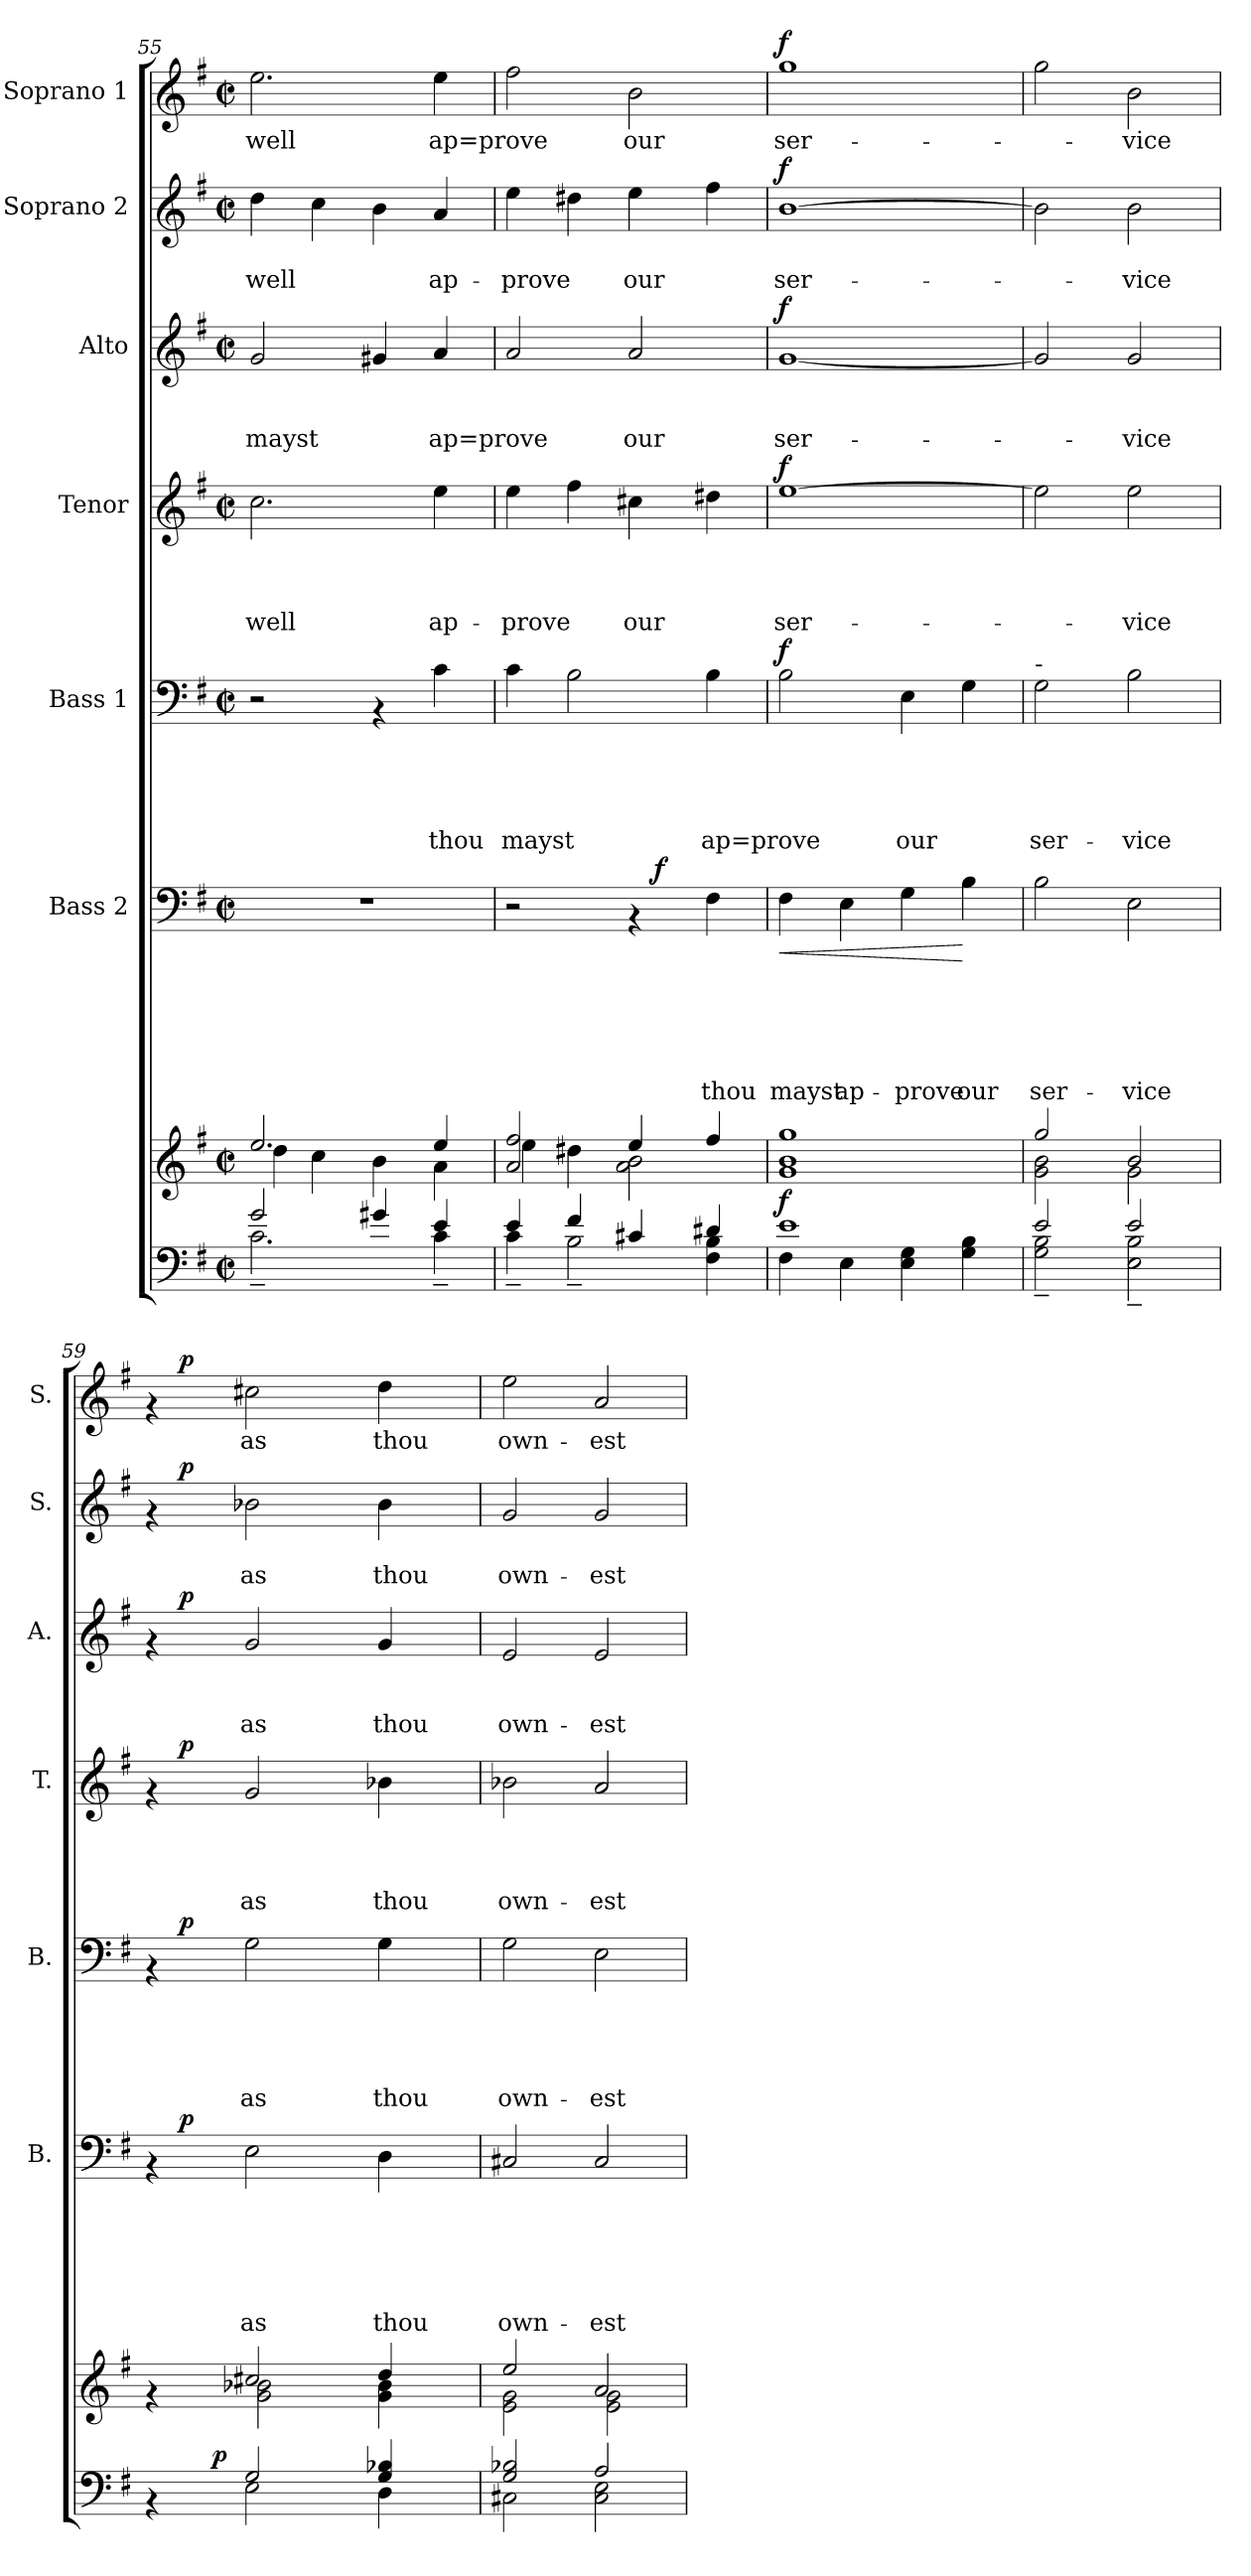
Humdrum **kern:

**kern	**dynam	**kern	**kern	**text	**text	**text	**text	**text	**text	**dynam	**kern	**text	**text	**text	**text	**text	**dynam	**kern	**text	**text	**text	**text	**dynam	**kern	**text	**text	**text	**dynam	**kern	**text	**text	**dynam	**kern	**text	**dynam
*part8	*part8	*part7	*part6	*part6	*part6	*part6	*part6	*part6	*part6	*part6	*part5	*part5	*part5	*part5	*part5	*part5	*part5	*part4	*part4	*part4	*part4	*part4	*part4	*part3	*part3	*part3	*part3	*part3	*part2	*part2	*part2	*part2	*part1	*part1	*part1
*staff8	*staff8	*staff7	*staff6	*staff6	*staff6	*staff6	*staff6	*staff6	*staff6	*staff6	*staff5	*staff5	*staff5	*staff5	*staff5	*staff5	*staff5	*staff4	*staff4	*staff4	*staff4	*staff4	*staff4	*staff3	*staff3	*staff3	*staff3	*staff3	*staff2	*staff2	*staff2	*staff2	*staff1	*staff1	*staff1
*	*	*	*I"Bass 2	*	*	*	*	*	*	*	*I"Bass 1	*	*	*	*	*	*	*I"Tenor	*	*	*	*	*	*I"Alto	*	*	*	*	*I"Soprano 2	*	*	*	*I"Soprano 1	*	*
*	*	*	*I'B.	*	*	*	*	*	*	*	*I'B.	*	*	*	*	*	*	*I'T.	*	*	*	*	*	*I'A.	*	*	*	*	*I'S.	*	*	*	*I'S.	*	*
*clefF4	*	*clefG2	*clefF4	*	*	*	*	*	*	*	*clefF4	*	*	*	*	*	*	*clefG2	*	*	*	*	*	*clefG2	*	*	*	*	*clefG2	*	*	*	*clefG2	*	*
*k[f#]	*	*k[f#]	*k[f#]	*	*	*	*	*	*	*	*k[f#]	*	*	*	*	*	*	*k[f#]	*	*	*	*	*	*k[f#]	*	*	*	*	*k[f#]	*	*	*	*k[f#]	*	*
*G:	*	*G:	*G:	*	*	*	*	*	*	*	*G:	*	*	*	*	*	*	*G:	*	*	*	*	*	*G:	*	*	*	*	*G:	*	*	*	*G:	*	*
*M2/2	*	*M2/2	*M2/2	*	*	*	*	*	*	*	*M2/2	*	*	*	*	*	*	*M2/2	*	*	*	*	*	*M2/2	*	*	*	*	*M2/2	*	*	*	*M2/2	*	*
*met(c|)	*	*met(c|)	*met(c|)	*	*	*	*	*	*	*	*met(c|)	*	*	*	*	*	*	*met(c|)	*	*	*	*	*	*met(c|)	*	*	*	*	*met(c|)	*	*	*	*met(c|)	*	*
=55	=55	=55	=55	=55	=55	=55	=55	=55	=55	=55	=55	=55	=55	=55	=55	=55	=55	=55	=55	=55	=55	=55	=55	=55	=55	=55	=55	=55	=55	=55	=55	=55	=55	=55	=55
*^	*	*^	*	*	*	*	*	*	*	*	*	*	*	*	*	*	*	*	*	*	*	*	*	*	*	*	*	*	*	*	*	*	*	*	*
!	!	!	!	!	!	!	!	!	!	!	!	!	!	!	!	!	!	!	!	!	!	!	!	!LO:LY:b	!	!	!	!	!LO:LY:b	!	!	!	!LO:LY:b	!	!	!LO:LY:b	!
2g/	2.c~>\	.	2.ee/	4dd\	1r	.	.	.	.	.	.	.	2r	.	.	.	.	.	.	2.cc\	.	.	.	well	.	2g/	.	.	mayst	.	4dd\	.	well	.	2.ee\	well	.
.	.	.	.	4cc\	.	.	.	.	.	.	.	.	.	.	.	.	.	.	.	.	.	.	.	.	.	.	.	.	.	.	4cc\	.	.	.	.	.	.
4g#X/	.	.	.	4b\	.	.	.	.	.	.	.	.	4rAA	.	.	.	.	.	.	.	.	.	.	.	.	4g#X/	.	.	.	.	4b\	.	.	.	.	.	.
!	!	!	!	!	!	!	!	!	!	!	!	!	!	!	!	!	!	!LO:LY:b	!	!	!	!	!	!LO:LY:b	!	!	!	!	!LO:LY:b	!	!	!	!LO:LY:b	!	!	!LO:LY:b	!
4e/	4c~>\	.	4ee/	4a\	.	.	.	.	.	.	.	.	4c\	.	.	.	.	thou	.	4ee\	.	.	.	ap-	.	4a/	.	.	ap=prove	.	4a/	.	ap-	.	4ee\	ap=prove	.
=56	=56	=56	=56	=56	=56	=56	=56	=56	=56	=56	=56	=56	=56	=56	=56	=56	=56	=56	=56	=56	=56	=56	=56	=56	=56	=56	=56	=56	=56	=56	=56	=56	=56	=56	=56	=56	=56
!	!	!	!	!	!	!	!	!	!	!	!	!	!	!	!	!	!	!LO:LY:b	!	!	!	!	!	!LO:LY:b	!	!	!	!	!	!	!	!	!LO:LY:b	!	!	!	!
*	*	*	*	*	*^	*	*	*	*	*	*	*	*	*	*	*	*	*	*	*	*	*	*	*	*	*	*	*	*	*	*	*	*	*	*	*	*
4e/	4c~>\	.	2a/ 2ff#/	4ee\	2r	2ryy	.	.	.	.	.	.	.	4c\	.	.	.	.	mayst	.	4ee\	.	.	.	-prove	.	2a/	.	.	.	.	4ee\	.	-prove	.	2ff#\	.	.
4f#/	2B~>\	.	.	4dd#X\	.	.	.	.	.	.	.	.	.	2B\	.	.	.	.	.	.	4ff#\	.	.	.	.	.	.	.	.	.	.	4dd#X\	.	.	.	.	.	.
!	!	!	!	!	!	!	!	!	!	!	!	!	!	!	!	!	!	!	!	!	!	!	!	!	!LO:LY:b	!	!	!	!	!LO:LY:b	!	!	!	!LO:LY:b	!	!	!LO:LY:b	!
4c#X/	.	.	4ee/	2a\ 2b\	4rAA	16ryy	.	.	.	.	.	.	.	.	.	.	.	.	.	.	4cc#X\	.	.	.	our	.	2a/	.	.	our	.	4ee\	.	our	.	2b\	our	.
!	!	!	!	!	!	!	!	!	!	!	!	!	!LO:DY:a	!	!	!	!	!	!	!	!	!	!	!	!	!	!	!	!	!	!	!	!	!	!	!	!	!
.	.	.	.	.	.	4..ryy	.	.	.	.	.	.	f	.	.	.	.	.	.	.	.	.	.	.	.	.	.	.	.	.	.	.	.	.	.	.	.	.
!	!	!	!	!	!	!	!	!	!	!	!	!LO:LY:b	!	!	!	!	!	!	!LO:LY:b	!	!	!	!	!	!	!	!	!	!	!	!	!	!	!	!	!	!	!
4d#X/	4F#\ 4B\	.	4ff#/	.	4F#\	.	.	.	.	.	.	thou	.	4B\	.	.	.	.	ap=prove	.	4dd#X\	.	.	.	.	.	.	.	.	.	.	4ff#\	.	.	.	.	.	.
*	*	*	*v	*v	*	*	*	*	*	*	*	*	*	*	*	*	*	*	*	*	*	*	*	*	*	*	*	*	*	*	*	*	*	*	*	*	*	*
=57	=57	=57	=57	=57	=57	=57	=57	=57	=57	=57	=57	=57	=57	=57	=57	=57	=57	=57	=57	=57	=57	=57	=57	=57	=57	=57	=57	=57	=57	=57	=57	=57	=57	=57	=57	=57	=57
!	!	!LO:DY:a	!	!	!	!	!	!	!	!	!LO:LY:b	!LO:HP:b	!	!	!	!	!	!	!LO:DY:a	!	!	!	!	!LO:LY:b	!LO:DY:a	!	!	!	!LO:LY:b	!LO:DY:a	!	!	!LO:LY:b	!LO:DY:a	!	!LO:LY:b	!LO:DY:a
*	*	*	*	*v	*v	*	*	*	*	*	*	*	*	*	*	*	*	*	*	*	*	*	*	*	*	*	*	*	*	*	*	*	*	*	*	*	*
1e	4F#\	f	1g 1b 1gg	4F#\	.	.	.	.	.	mayst	<	2B\	.	.	.	.	.	f	[>1ee	.	.	.	ser-	f	[>1g	.	.	ser-	f	[>1b	.	ser-	f	1gg	ser-	f
!	!	!	!	!	!	!	!	!	!	!LO:LY:b	!	!	!	!	!	!	!	!	!	!	!	!	!	!	!	!	!	!	!	!	!	!	!	!	!	!
.	4E\	.	.	4E\	.	.	.	.	.	ap-	.	.	.	.	.	.	.	.	.	.	.	.	.	.	.	.	.	.	.	.	.	.	.	.	.	.
!	!	!	!	!	!	!	!	!	!	!LO:LY:b	!	!	!	!	!	!	!LO:LY:b	!	!	!	!	!	!	!	!	!	!	!	!	!	!	!	!	!	!	!
.	4E\ 4G\	.	.	4G\	.	.	.	.	.	-prove	.	4E\	.	.	.	.	our	.	.	.	.	.	.	.	.	.	.	.	.	.	.	.	.	.	.	.
!	!	!	!	!	!	!	!	!	!	!LO:LY:b	!	!	!	!	!	!	!	!	!	!	!	!	!	!	!	!	!	!	!	!	!	!	!	!	!	!
.	4G\ 4B\	.	.	4B\	.	.	.	.	.	our	[	4G\	.	.	.	.	.	.	.	.	.	.	.	.	.	.	.	.	.	.	.	.	.	.	.	.
!!LO:PB:g=z
=58	=58	=58	=58	=58	=58	=58	=58	=58	=58	=58	=58	=58	=58	=58	=58	=58	=58	=58	=58	=58	=58	=58	=58	=58	=58	=58	=58	=58	=58	=58	=58	=58	=58	=58	=58	=58
*	*	*	*^	*	*	*	*	*	*	*	*	*	*	*	*	*	*	*	*	*	*	*	*	*	*	*	*	*	*	*	*	*	*	*	*	*
!	!	!	!	!	!	!	!	!	!	!	!	!	!LO:TX:a:t=-	!	!	!	!	!	!	!	!	!	!	!	!	!	!	!	!	!	!	!	!	!	!	!	!
!	!	!	!	!	!	!	!	!	!	!	!LO:LY:b	!	!	!	!	!	!	!LO:LY:b	!	!	!	!	!	!	!	!	!	!	!	!	!	!	!	!	!	!	!
2e/	2G\~> 2B\~>	.	2gg/	2g\ 2b\	2B\	.	.	.	.	.	ser-	.	2G\	.	.	.	.	ser-	.	2ee\]	.	.	.	.	.	2g/]	.	.	.	.	2b\]	.	.	.	2gg\	.	.
!	!	!	!	!	!	!	!	!	!	!	!LO:LY:b	!	!	!	!	!	!	!LO:LY:b	!	!	!	!	!	!LO:LY:b	!	!	!	!	!LO:LY:b	!	!	!	!LO:LY:b	!	!	!LO:LY:b	!
2e/	2E\~> 2B\~>	.	2b/	2g\	2E\	.	.	.	.	.	-vice	.	2B\	.	.	.	.	-vice	.	2ee\	.	.	.	-vice	.	2g/	.	.	-vice	.	2b\	.	-vice	.	2b\	-vice	.
=59	=59	=59	=59	=59	=59	=59	=59	=59	=59	=59	=59	=59	=59	=59	=59	=59	=59	=59	=59	=59	=59	=59	=59	=59	=59	=59	=59	=59	=59	=59	=59	=59	=59	=59	=59	=59	=59
*	*^	*	*	*	*^	*	*	*	*	*	*	*	*^	*	*	*	*	*	*	*^	*	*	*	*	*	*^	*	*	*	*	*^	*	*	*	*^	*	*
4rAA	4ryy	8ryy	.	4rf	4ryy	4rAA	16.ryy	.	.	.	.	.	.	.	4rAA	16.ryy	.	.	.	.	.	.	4rf	16.ryy	.	.	.	.	.	4rf	16.ryy	.	.	.	.	4rf	16.ryy	.	.	.	4rf	16.ryy	.	.
!	!	!	!	!	!	!	!	!	!	!	!	!	!	!LO:DY:a	!	!	!	!	!	!	!	!LO:DY:a	!	!	!	!	!	!	!LO:DY:a	!	!	!	!	!	!LO:DY:a	!	!	!	!	!LO:DY:a	!	!	!	!LO:DY:a
.	.	.	.	.	.	.	2ryy	.	.	.	.	.	.	p	.	2ryy	.	.	.	.	.	p	.	2ryy	.	.	.	.	p	.	2ryy	.	.	.	p	.	2ryy	.	.	p	.	2ryy	.	p
.	.	32ryy	.	.	.	.	.	.	.	.	.	.	.	.	.	.	.	.	.	.	.	.	.	.	.	.	.	.	.	.	.	.	.	.	.	.	.	.	.	.	.	.	.	.
!	!	!	!LO:DY:a	!	!	!	!	!	!	!	!	!	!	!	!	!	!	!	!	!	!	!	!	!	!	!	!	!	!	!	!	!	!	!	!	!	!	!	!	!	!	!	!	!
.	.	2ryy	p	.	.	.	.	.	.	.	.	.	.	.	.	.	.	.	.	.	.	.	.	.	.	.	.	.	.	.	.	.	.	.	.	.	.	.	.	.	.	.	.	.
!	!	!	!	!	!	!	!	!	!	!	!	!	!LO:LY:b	!	!	!	!	!	!	!	!LO:LY:b	!	!	!	!	!	!	!LO:LY:b	!	!	!	!	!	!LO:LY:b	!	!	!	!	!LO:LY:b	!	!	!	!LO:LY:b	!
2G/	2E\	.	.	2cc#X/	2g\ 2b-X\	2E\	.	.	.	.	.	.	as	.	2G\	.	.	.	.	.	as	.	2g/	.	.	.	.	as	.	2g/	.	.	.	as	.	2b-X\	.	.	as	.	2cc#X\	.	as	.
.	.	.	.	.	.	.	4ryy	.	.	.	.	.	.	.	.	4ryy	.	.	.	.	.	.	.	4ryy	.	.	.	.	.	.	4ryy	.	.	.	.	.	4ryy	.	.	.	.	4ryy	.	.
.	.	4ryy	.	.	.	.	.	.	.	.	.	.	.	.	.	.	.	.	.	.	.	.	.	.	.	.	.	.	.	.	.	.	.	.	.	.	.	.	.	.	.	.	.	.
!	!	!	!	!	!	!	!	!	!	!	!	!	!LO:LY:b	!	!	!	!	!	!	!	!LO:LY:b	!	!	!	!	!	!	!LO:LY:b	!	!	!	!	!	!LO:LY:b	!	!	!	!	!LO:LY:b	!	!	!	!LO:LY:b	!
4G/ 4B-X/	4D\	.	.	4dd/	4g\ 4b-\	4D\	.	.	.	.	.	.	thou	.	4G\	.	.	.	.	.	thou	.	4b-X\	.	.	.	.	thou	.	4g/	.	.	.	thou	.	4b-\	.	.	thou	.	4dd\	.	thou	.
.	.	.	.	.	.	.	8ryy	.	.	.	.	.	.	.	.	8ryy	.	.	.	.	.	.	.	8ryy	.	.	.	.	.	.	8ryy	.	.	.	.	.	8ryy	.	.	.	.	8ryy	.	.
.	.	16.ryy	.	.	.	.	.	.	.	.	.	.	.	.	.	.	.	.	.	.	.	.	.	.	.	.	.	.	.	.	.	.	.	.	.	.	.	.	.	.	.	.	.	.
.	.	.	.	.	.	.	32ryy	.	.	.	.	.	.	.	.	32ryy	.	.	.	.	.	.	.	32ryy	.	.	.	.	.	.	32ryy	.	.	.	.	.	32ryy	.	.	.	.	32ryy	.	.
=60	=60	=60	=60	=60	=60	=60	=60	=60	=60	=60	=60	=60	=60	=60	=60	=60	=60	=60	=60	=60	=60	=60	=60	=60	=60	=60	=60	=60	=60	=60	=60	=60	=60	=60	=60	=60	=60	=60	=60	=60	=60	=60	=60	=60
!	!	!	!	!	!	!	!	!	!	!	!	!	!LO:LY:b	!	!	!	!	!	!	!	!LO:LY:b	!	!	!	!	!	!	!LO:LY:b	!	!	!	!	!	!LO:LY:b	!	!	!	!	!LO:LY:b	!	!	!	!LO:LY:b	!
*	*	*	*	*	*	*v	*v	*	*	*	*	*	*	*	*	*	*	*	*	*	*	*	*v	*v	*	*	*	*	*	*v	*v	*	*	*	*	*v	*v	*	*	*	*v	*v	*	*
*	*v	*v	*	*	*	*	*	*	*	*	*	*	*	*v	*v	*	*	*	*	*	*	*	*	*	*	*	*	*	*	*	*	*	*	*	*	*	*	*	*
2G/ 2B-X/	2C#X\	.	2ee/	2e\ 2g\	2C#X/	.	.	.	.	.	own-	.	2G\	.	.	.	.	own-	.	2b-X\	.	.	.	own-	.	2e/	.	.	own-	.	2g/	.	own-	.	2ee\	own-	.
!	!	!	!	!	!	!	!	!	!	!	!LO:LY:b	!	!	!	!	!	!	!LO:LY:b	!	!	!	!	!	!LO:LY:b	!	!	!	!	!LO:LY:b	!	!	!	!LO:LY:b	!	!	!LO:LY:b	!
2A/	2C#\ 2E\	.	2a/	2e\ 2g\	2C#/	.	.	.	.	.	-est	.	2E\	.	.	.	.	-est	.	2a/	.	.	.	-est	.	2e/	.	.	-est	.	2g/	.	-est	.	2a/	-est	.
*v	*v	*	*	*	*	*	*	*	*	*	*	*	*	*	*	*	*	*	*	*	*	*	*	*	*	*	*	*	*	*	*	*	*	*	*	*	*
*	*	*v	*v	*	*	*	*	*	*	*	*	*	*	*	*	*	*	*	*	*	*	*	*	*	*	*	*	*	*	*	*	*	*	*	*	*
=	=	=	=	=	=	=	=	=	=	=	=	=	=	=	=	=	=	=	=	=	=	=	=	=	=	=	=	=	=	=	=	=	=	=	=
*-	*-	*-	*-	*-	*-	*-	*-	*-	*-	*-	*-	*-	*-	*-	*-	*-	*-	*-	*-	*-	*-	*-	*-	*-	*-	*-	*-	*-	*-	*-	*-	*-	*-	*-	*-
